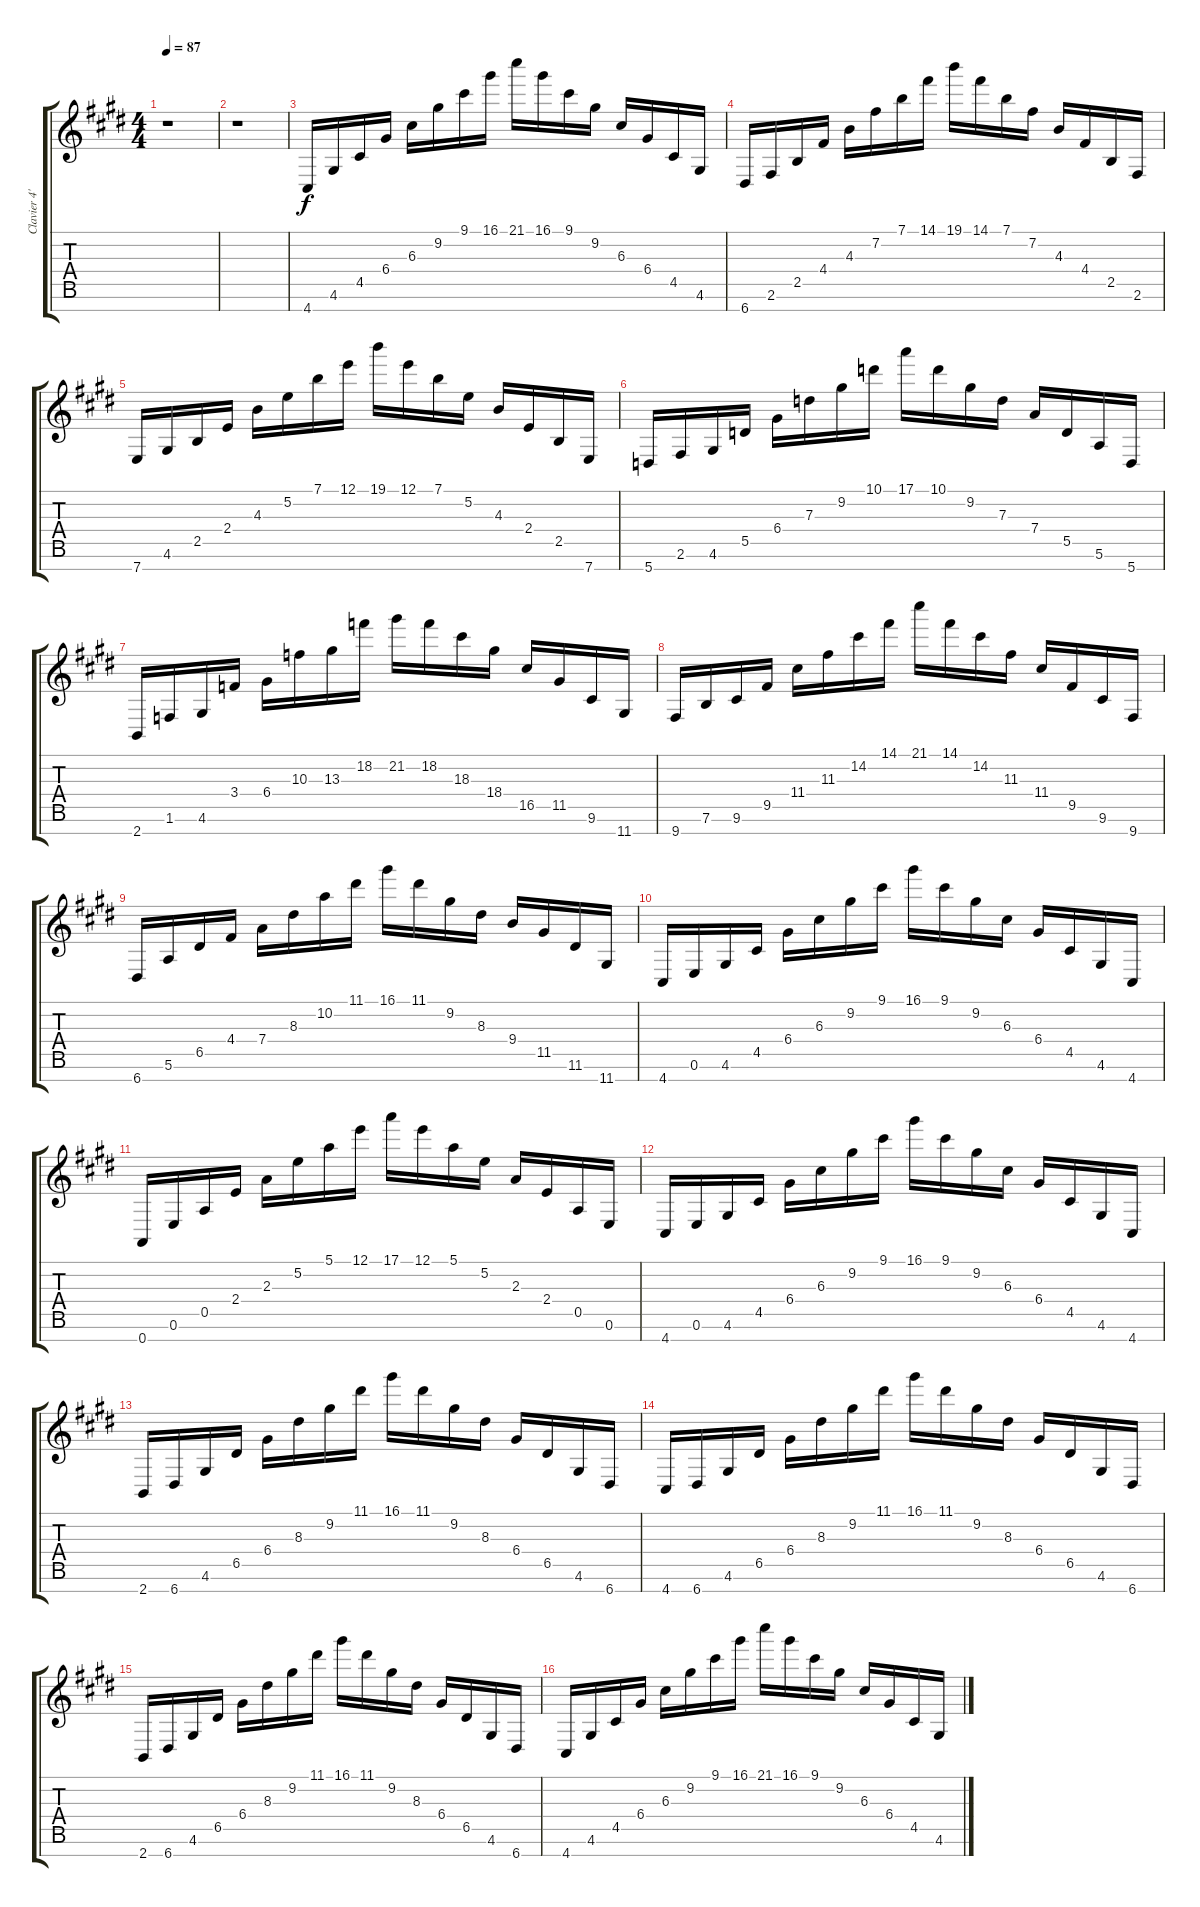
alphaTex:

\track ("Clavier 4'" "Clavier 4'") {instrument timpani}
\staff {score tabs}
\tuning (E5 B4 G4 D4 A3 E3 A2) {hide}
\ts (4 4)
\tempo 87
\clef g2
\ks e
r.1{dy f} |
r.1 |
4.7.16{volume 7 instrument orchestralharp} 4.6.16 4.5.16 6.4.16 6.3.16 9.2.16 9.1.16 16.1.16 21.1.16 16.1.16 9.1.16 9.2.16 6.3.16 6.4.16 4.5.16 4.6.16 |
6.7.16 2.6.16 2.5.16 4.4.16 4.3.16 7.2.16 7.1.16 14.1.16 19.1.16 14.1.16 7.1.16 7.2.16 4.3.16 4.4.16 2.5.16 2.6.16 |
7.7.16 4.6.16 2.5.16 2.4.16 4.3.16 5.2.16 7.1.16 12.1.16 19.1.16 12.1.16 7.1.16 5.2.16 4.3.16 2.4.16 2.5.16 7.7.16 |
5.7.16 2.6.16 4.6.16 5.5.16 6.4.16 7.3.16 9.2.16 10.1.16 17.1.16 10.1.16 9.2.16 7.3.16 7.4.16 5.5.16 5.6.16 5.7.16 |
2.7.16 1.6.16 4.6.16 3.4.16 6.4.16 10.3.16 13.3.16 18.2.16 21.2.16 18.2.16 18.3.16 18.4.16 16.5.16 11.5.16 9.6.16 11.7.16 |
9.7.16 7.6.16 9.6.16 9.5.16 11.4.16 11.3.16 14.2.16 14.1.16 21.1.16 14.1.16 14.2.16 11.3.16 11.4.16 9.5.16 9.6.16 9.7.16 |
6.7.16 5.6.16 6.5.16 4.4.16 7.4.16 8.3.16 10.2.16 11.1.16 16.1.16 11.1.16 9.2.16 8.3.16 9.4.16 11.5.16 11.6.16 11.7.16 |
4.7.16 0.6.16 4.6.16 4.5.16 6.4.16 6.3.16 9.2.16 9.1.16 16.1.16 9.1.16 9.2.16 6.3.16 6.4.16 4.5.16 4.6.16 4.7.16 |
0.7.16 0.6.16 0.5.16 2.4.16 2.3.16 5.2.16 5.1.16 12.1.16 17.1.16 12.1.16 5.1.16 5.2.16 2.3.16 2.4.16 0.5.16 0.6.16 |
4.7.16 0.6.16 4.6.16 4.5.16 6.4.16 6.3.16 9.2.16 9.1.16 16.1.16 9.1.16 9.2.16 6.3.16 6.4.16 4.5.16 4.6.16 4.7.16 |
2.7.16 6.7.16 4.6.16 6.5.16 6.4.16 8.3.16 9.2.16 11.1.16 16.1.16 11.1.16 9.2.16 8.3.16 6.4.16 6.5.16 4.6.16 6.7.16 |
4.7.16 6.7.16 4.6.16 6.5.16 6.4.16 8.3.16 9.2.16 11.1.16 16.1.16 11.1.16 9.2.16 8.3.16 6.4.16 6.5.16 4.6.16 6.7.16 |
2.7.16 6.7.16 4.6.16 6.5.16 6.4.16 8.3.16 9.2.16 11.1.16 16.1.16 11.1.16 9.2.16 8.3.16 6.4.16 6.5.16 4.6.16 6.7.16 |
4.7.16 4.6.16 4.5.16 6.4.16 6.3.16 9.2.16 9.1.16 16.1.16 21.1.16 16.1.16 9.1.16 9.2.16 6.3.16 6.4.16 4.5.16 4.6.16
